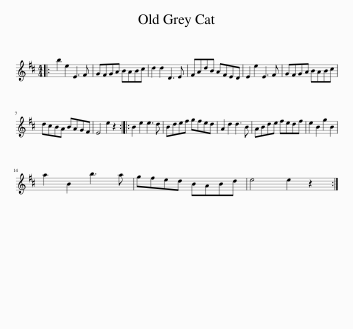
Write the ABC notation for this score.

X:1
L:1/8
M:4/4
I:linebreak $
K:D
V:1 treble
V:1
|: b2 e2 E3 F | GFGA BABc | d2 d2 D3 E | FAdB AFED | E2 e2 E3 F | %5
 GFGA BABc |$ dcBA BAGF | E4 e2 z2 :: B2 e2 e3 d | Bdef gfed | %10
 A2 d2 d3 B | ABde fedf | e2 B2 g2 B2 |$ a2 B2 b3 a | gfed BABd | %15
 e4 e2 z2 :| %16
